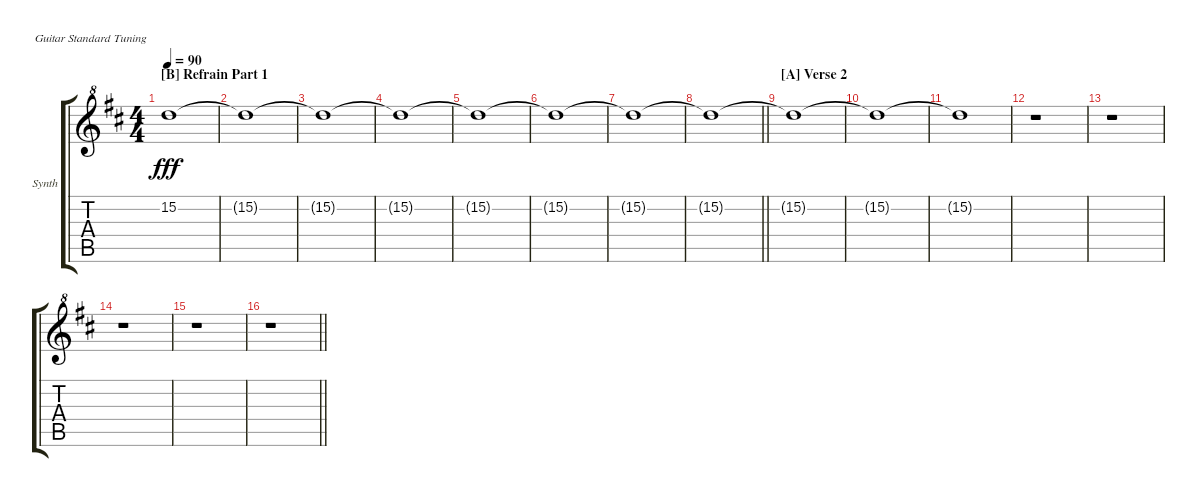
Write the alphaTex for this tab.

\defaultSystemsLayout 4
\bracketExtendMode groupsimilarinstruments
\firstSystemTrackNameOrientation horizontal
\otherSystemsTrackNameOrientation horizontal
\track ("Synthesizer" "Synth") {instrument electricguitarclean}
\staff {score tabs}
\tuning (E4 B3 G3 D3 A2 E2)
\ts (4 4)
\section ("B" "Refrain Part 1")
\tempo 90
\clef g2
\ottava 8va
\scale
0.125
\ks d
15.2.1{dy fff} |
\scale
0.125 15.2{t}.1 |
\scale
0.125 15.2{t}.1 |
\scale
0.125 15.2{t}.1 |
\scale
0.125 15.2{t}.1 |
\scale
0.125 15.2{t}.1 |
\scale
0.125 15.2{t}.1 |
\scale
0.125
\barLineRight lightlight
15.2{t}.1 |
\section ("A" "Verse 2")
\scale
0.127753 15.2{t}.1 |
\scale
0.127753 15.2{t}.1 |
\scale
0.127753 15.2{t}.1 |
\scale
0.123348 r.1 |
\scale
0.123348 r.1 |
\scale
0.123348 r.1 |
\scale
0.123348 r.1 |
\scale
0.123348
\barLineRight lightlight
r.1
